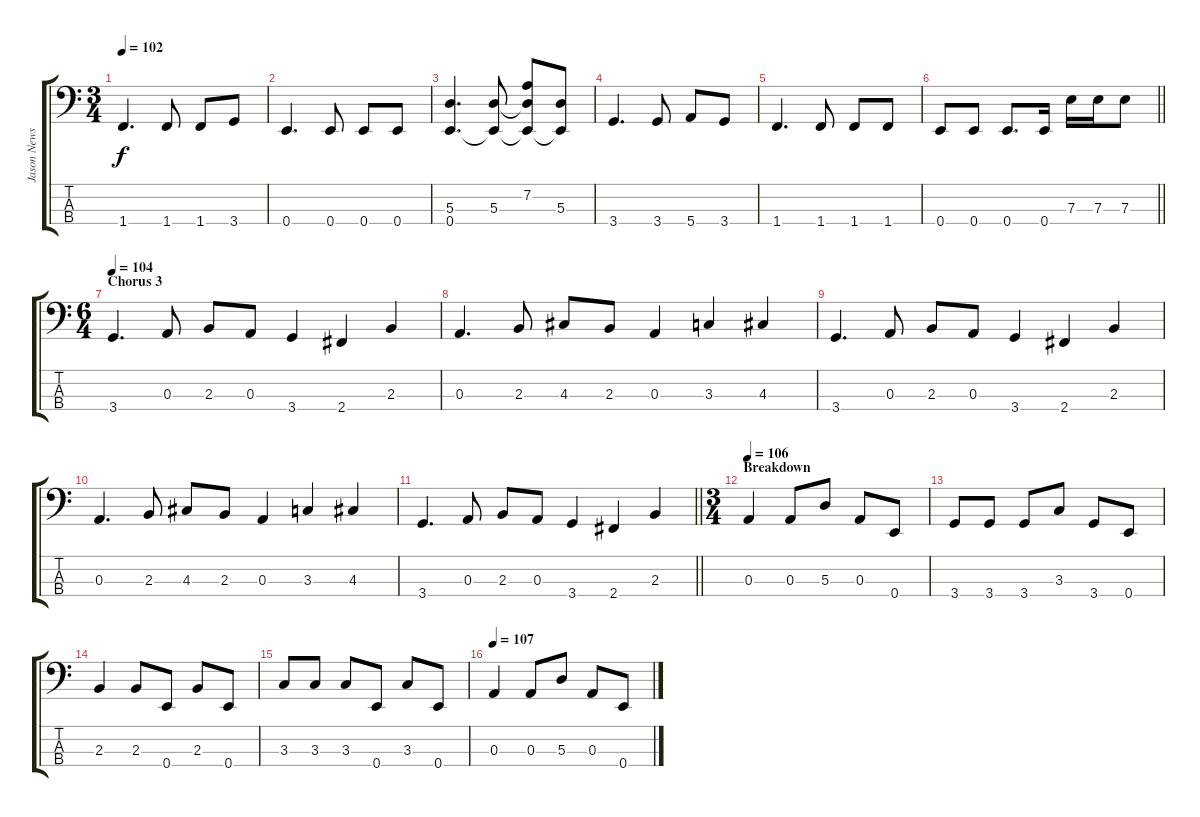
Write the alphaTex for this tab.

\track ("Jason Newsted" "Jason News") {instrument electricbasspick}
\staff {score tabs}
\tuning (G2 D2 A1 E1) {hide}
\ts (3 4)
\tempo 102
\clef f4
\ks c
1.4.4{d dy f} 1.4.8 1.4.8 3.4.8 |
0.4.4{d} 0.4.8 0.4.8 0.4.8 |
(5.3 0.4).4{d} (5.3 0.4{t}).8 (7.2 5.3{t} 0.4{t}).8 (5.3 0.4{t}).8 |
3.4.4{d} 3.4.8 5.4.8 3.4.8 |
1.4.4{d} 1.4.8 1.4.8 1.4.8 |
\barLineRight lightlight
0.4.8 0.4.8 0.4.8{d} 0.4.16 7.3.16 7.3.16 7.3.8 |
\ts (6 4)
\section ("" "Chorus 3")
\tempo 104
3.4.4{d} 0.3.8 2.3.8 0.3.8 3.4.4 2.4.4 2.3.4 |
0.3.4{d} 2.3.8 4.3.8 2.3.8 0.3.4 3.3.4 4.3.4 |
3.4.4{d} 0.3.8 2.3.8 0.3.8 3.4.4 2.4.4 2.3.4 |
0.3.4{d} 2.3.8 4.3.8 2.3.8 0.3.4 3.3.4 4.3.4 |
\barLineRight lightlight
3.4.4{d} 0.3.8 2.3.8 0.3.8 3.4.4 2.4.4 2.3.4 |
\ts (3 4)
\section ("" "Breakdown")
\tempo 106
0.3.4 0.3.8 5.3.8 0.3.8 0.4.8 |
3.4.8 3.4.8 3.4.8 3.3.8 3.4.8 0.4.8 |
2.3.4 2.3.8 0.4.8 2.3.8 0.4.8 |
3.3.8 3.3.8 3.3.8 0.4.8 3.3.8 0.4.8 |
\tempo 107
0.3.4 0.3.8 5.3.8 0.3.8 0.4.8
